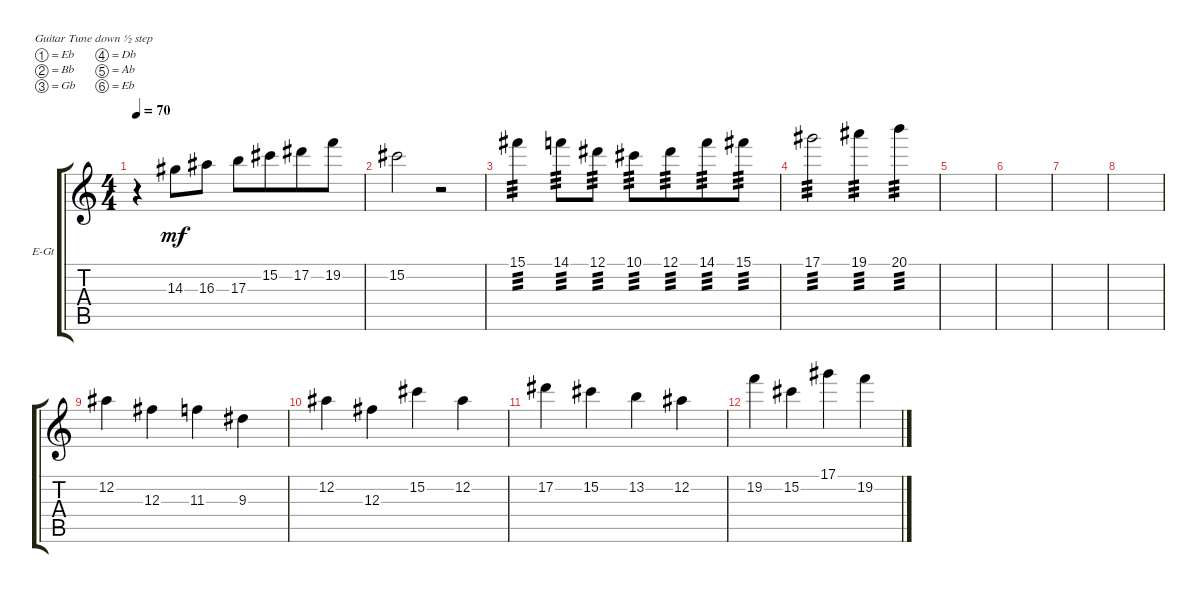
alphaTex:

\defaultSystemsLayout 4
\bracketExtendMode groupsimilarinstruments
\firstSystemTrackNameOrientation horizontal
\otherSystemsTrackNameOrientation horizontal
\track ("Electric Guitar" "E-Gt") {instrument overdrivenguitar}
\staff {score tabs}
\tuning (Eb4 Bb3 Gb3 Db3 Ab2 Eb2)
\ts (4 4)
\tempo 70
\clef g2
\ks c
r.4{dy mf} 14.3.8 16.3.8 17.3.8 15.2.8{beam merge} 17.2.8 19.2.8 |
15.2.2 r.2 |
15.1.4{tp 3} 14.1.8{tp 3} 12.1.8{tp 3} 10.1.8{tp 3} 12.1.8{tp 3 beam merge} 14.1.8{tp 3} 15.1.8{tp 3} |
17.1.2{tp 3} 19.1.4{tp 3} 20.1.4{tp 3} |
|
|
|
|
12.2.4 12.3.4 11.3.4 9.3.4 |
12.2.4 12.3.4 15.2.4 12.2.4 |
17.2.4 15.2.4 13.2.4 12.2.4 |
19.2.4 15.2.4 17.1.4 19.2.4
